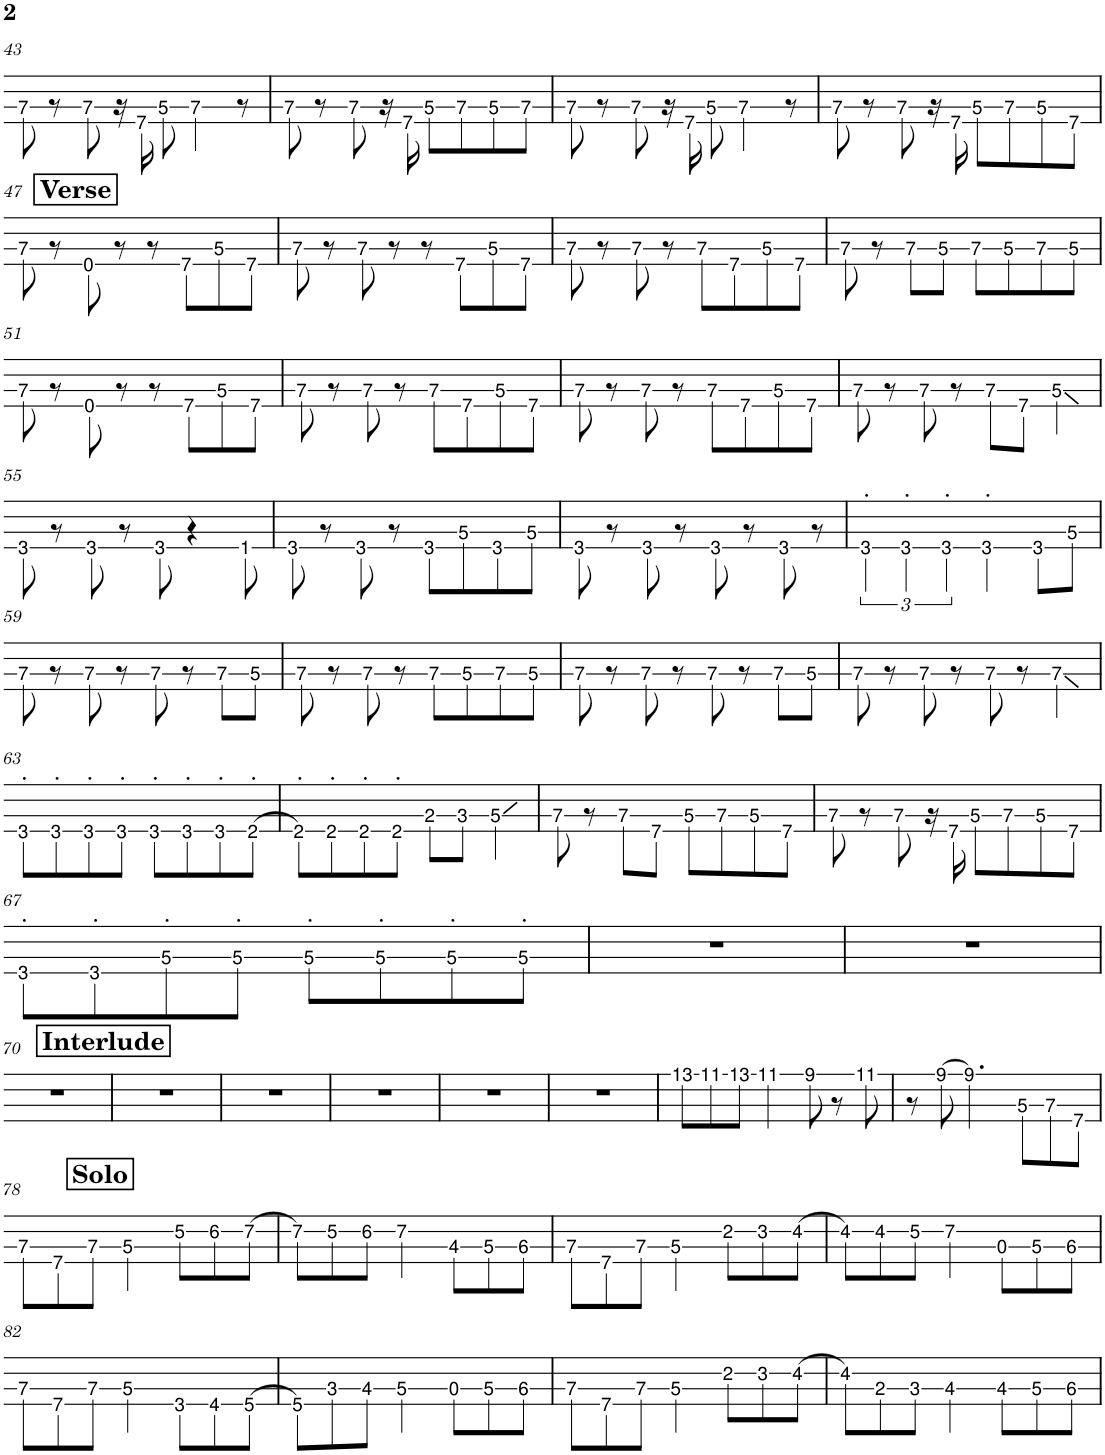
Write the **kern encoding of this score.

**kern
*part1
*staff1
*I"Electric Bass
*I'El. B.
!!LO:PB:g=z
*
*Trd7c12
*k[]
*M4/4
=43
8E\
8r
8E\
16r
16BB\
8D\
4E\
8r
=44
8E\
8r
8E\
16r
16BB\
8D\L
8E\
8D\
8E\J
=45
8E\
8r
8E\
16r
16BB\
8D\
4E\
8r
=46
8E\
8r
8E\
16r
16BB\
8D\L
8E\
8D\
8BB\J
!!LO:LB:g=z
!!LO:REH:place=s1:a:B:cj:fs=12:t=Verse
=47
8E\
8r
8EE\
8r
8r
8BB\L
8D\
8BB\J
=48
8E\
8r
8E\
8r
8r
8BB\L
8D\
8BB\J
=49
8E\
8r
8E\
8r
8E\L
8BB\
8D\
8BB\J
=50
8E\
8r
8E\L
8D\J
8E\L
8D\
8E\
8D\J
!!LO:LB:g=z
=51
8E\
8r
8EE\
8r
8r
8BB\L
8D\
8BB\J
=52
8E\
8r
8E\
8r
8E\L
8BB\
8D\
8BB\J
=53
8E\
8r
8E\
8r
8E\L
8BB\
8D\
8BB\J
=54
8E\
8r
8E\
8r
8E\L
8BB\J
4D\
!!LO:LB:g=z
=55
8GG\
8r
8GG\
8r
8GG\
4r
8FF\
=56
8GG\
8r
8GG\
8r
8GG\L
8D\
8GG\
8D\J
=57
8GG\
8r
8GG\
8r
8GG\
8r
8GG\
8r
=58
6GG'\
6GG'\
6GG'\
4GG'\
8GG\L
8D\J
!!LO:LB:g=z
=59
8E\
8r
8E\
8r
8E\
8r
8E\L
8D\J
=60
8E\
8r
8E\
8r
8E\L
8D\
8E\
8D\J
=61
8E\
8r
8E\
8r
8E\
8r
8E\L
8D\J
=62
8E\
8r
8E\
8r
8E\
8r
4E\
!!LO:LB:g=z
=63
8GG'\L
8GG'\
8GG'\
8GG'\J
8GG'\L
8GG'\
8GG'\
[8FF#'\J
=64
8FF#'\L]
8FF#'\
8FF#'\
8FF#'\J
8BB\L
8C\J
4D\
=65
8E\
8r
8E\L
8BB\J
8D\L
8E\
8D\
8BB\J
=66
8E\
8r
8E\
16r
16BB\
8D\L
8E\
8D\
8BB\J
!!LO:LB:g=z
=67
8GG'\L
8GG'\
8D'\
8D'\J
8D'\L
8D'\
8D'\
8D'\J
=68
1r
=69
1r
!!LO:LB:g=z
!!LO:REH:place=s1:a:B:cj:fs=12:t=Interlude
=70
1r
=71
1r
=72
1r
=73
1r
=74
1r
=75
1r
=76
8g#\L
8f#\
8g#\J
4f#\
8e\
8r
8f#\
=77
8r
[8e\
4.e\]
8D\L
8E\
8BB\J
!!LO:LB:g=z
!!LO:REH:place=s1:a:B:cj:fs=12:t=Solo
=78
8E\L
8BB\
8E\J
4D\
8G\L
8G#\
[8A\J
=79
8A\L]
8G\
8G#\J
4A\
8C#\L
8D\
8E-\J
=80
8E\L
8BB\
8E\J
4D\
8E\L
8F\
[8F#\J
=81
8F#\L]
8F#\
8G\J
4A\
8AA\L
8D\
8E-\J
!!LO:LB:g=z
=82
8E\L
8BB\
8E\J
4D\
8GG\L
8AA-\
[8AA\J
=83
8AA\L]
8C\
8C#\J
4D\
8AA\L
8D\
8E-\J
=84
8E\L
8BB\
8E\J
4D\
8E\L
8F\
[8F#\J
=85
8F#\L]
8BB\
8C\J
4C#\
8C#\L
8D\
8E-\J
=
*-
